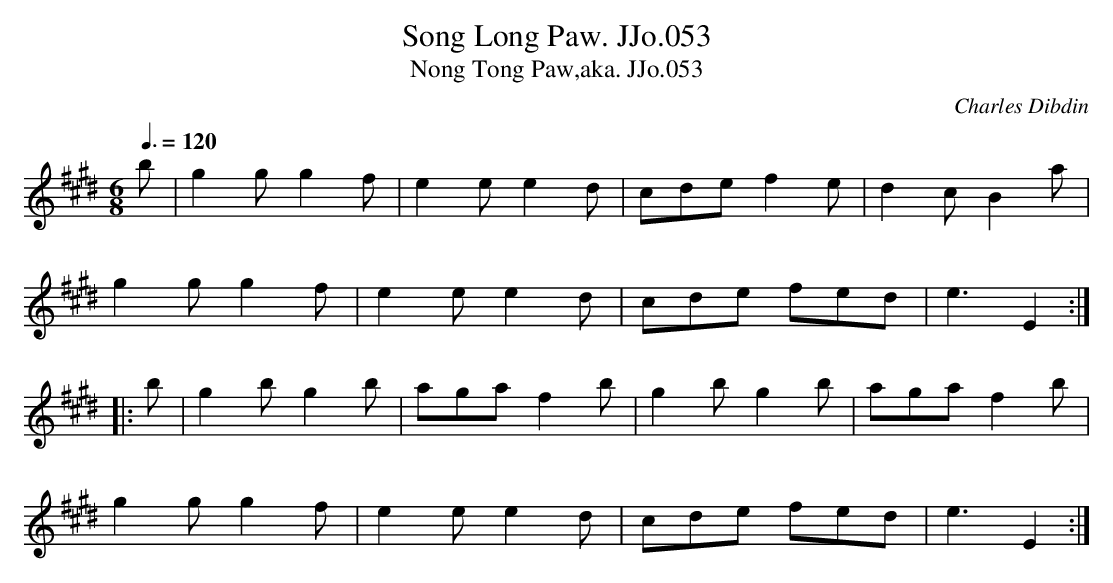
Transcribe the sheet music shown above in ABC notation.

X:1
T:Song Long Paw. JJo.053
T:Nong Tong Paw,aka. JJo.053
C:Charles Dibdin
L:1/8
M:6/8
Q:3/8=120
K:E
b|g2gg2f|e2ee2d|cdef2e|d2cB2a|!
g2gg2f|e2ee2d|cde fed|e3E2::!
b|g2bg2b|agaf2b|g2bg2b|agaf2b|!
g2gg2f|e2ee2d|cde fed|e3E2:|
